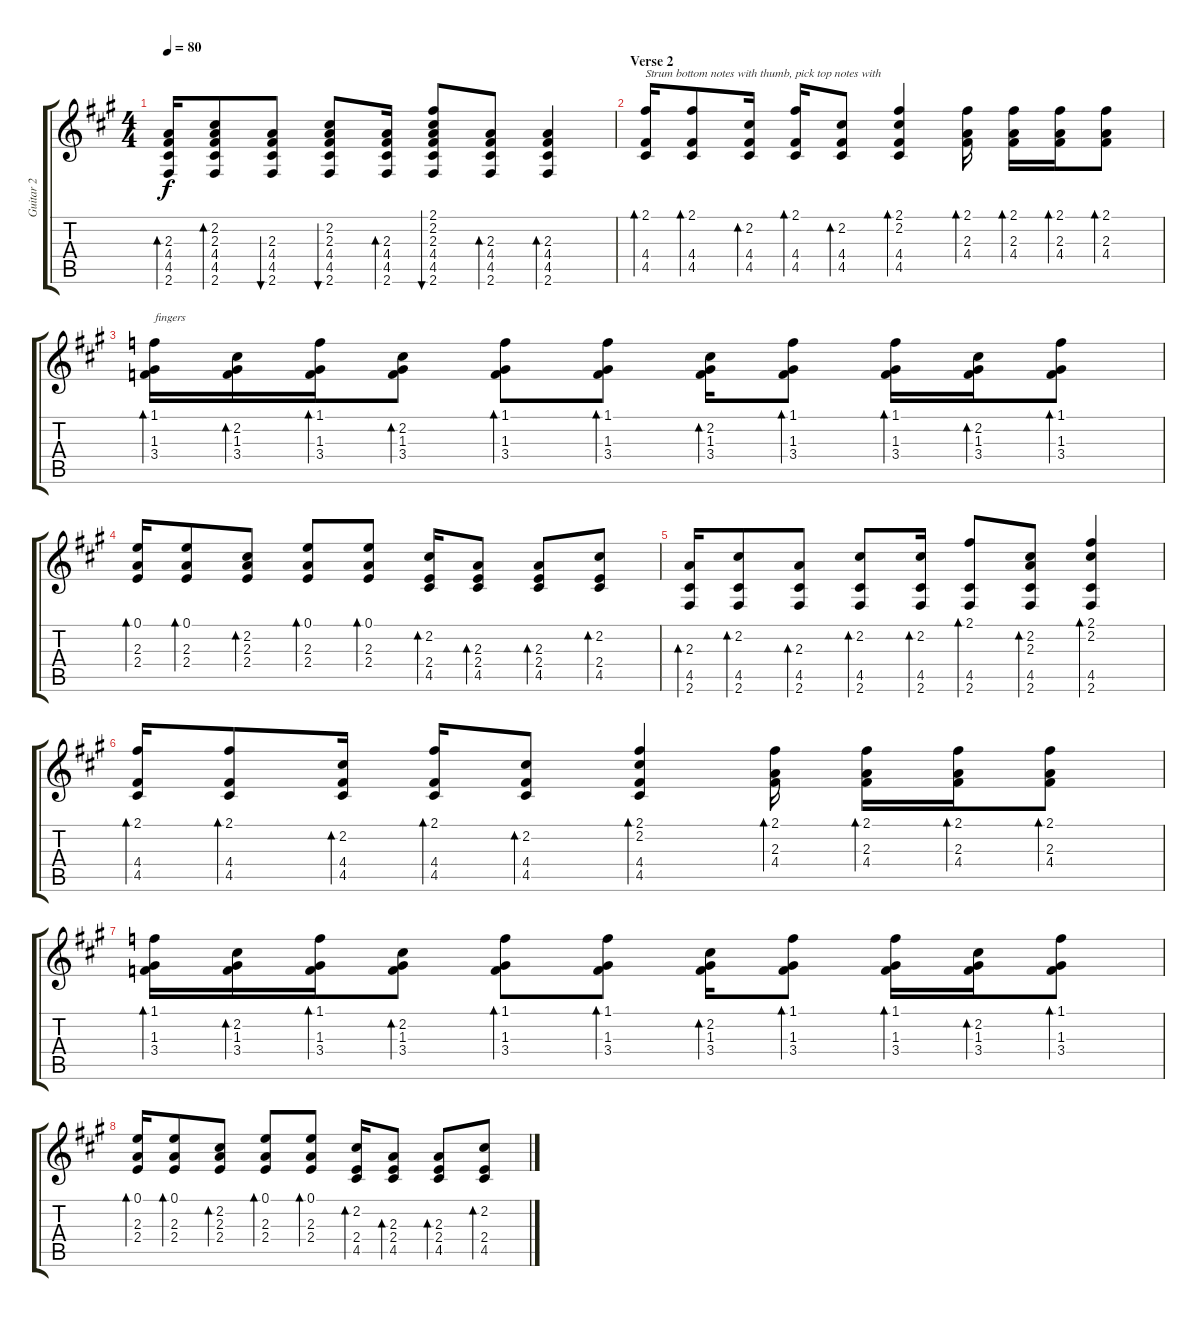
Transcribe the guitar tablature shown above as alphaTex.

\track ("Guitar 2" "Guitar 2") {instrument acousticguitarsteel}
\staff {score tabs}
\tuning (E4 B3 G3 D3 A2 E2) {hide}
\ts (4 4)
\tempo 80
\clef g2
\ks a
(2.3 4.4 4.5 2.6).16{bd 60 dy f} (2.2 2.3 4.4 4.5 2.6).8{bd 60} (2.3 4.4 4.5 2.6).8{bu 60} (2.2 2.3 4.4 4.5 2.6).8{bu 60} (2.3 4.4 4.5 2.6).16{bd 60} (2.1 2.2 2.3 4.4 4.5 2.6).8{bu 60} (2.3 4.4 4.5 2.6).8{bd 60} (2.3 4.4 4.5 2.6).4{bd 60} |
\section ("" "Verse 2")
(2.1 4.4 4.5).16{bd 60 txt "Strum bottom notes with thumb, pick top notes with" volume 16} (2.1 4.4 4.5).8{bd 60} (2.2 4.4 4.5).16{bd 60} (2.1 4.4 4.5).16{bd 60} (2.2 4.4 4.5).8{bd 60} (2.1 2.2 4.4 4.5).4{bd 60} (2.1 2.3 4.4).16{bd 60} (2.1 2.3 4.4).16{bd 60} (2.1 2.3 4.4).16{bd 60} (2.1 2.3 4.4).8{bd 60} |
(1.1 1.3 3.4).16{bd 60 txt "fingers"} (2.2 1.3 3.4).16{bd 60} (1.1 1.3 3.4).16{bd 60} (2.2 1.3 3.4).8{bd 60} (1.1 1.3 3.4).8{bd 60} (1.1 1.3 3.4).8{bd 60} (2.2 1.3 3.4).16{bd 60} (1.1 1.3 3.4).8{bd 60} (1.1 1.3 3.4).16{bd 60} (2.2 1.3 3.4).16{bd 60} (1.1 1.3 3.4).8{bd 60} |
(0.1 2.3 2.4).16{bd 60} (0.1 2.3 2.4).8{bd 60} (2.2 2.3 2.4).8{bd 60} (0.1 2.3 2.4).8{bd 60} (0.1 2.3 2.4).8{bd 60} (2.2 2.4 4.5).16{bd 60} (2.3 2.4 4.5).8{bd 60} (2.3 2.4 4.5).8{bd 60} (2.2 2.4 4.5).8{bd 60} |
(2.3 4.5 2.6).16{bd 60} (2.2 4.5 2.6).8{bd 60} (2.3 4.5 2.6).8{bd 60} (2.2 4.5 2.6).8{bd 60} (2.2 4.5 2.6).16{bd 60} (2.1 4.5 2.6).8{bd 60} (2.2 2.3 4.5 2.6).8{bd 60} (2.1 2.2 4.5 2.6).4{bd 60} |
(2.1 4.4 4.5).16{bd 60} (2.1 4.4 4.5).8{bd 60} (2.2 4.4 4.5).16{bd 60} (2.1 4.4 4.5).16{bd 60} (2.2 4.4 4.5).8{bd 60} (2.1 2.2 4.4 4.5).4{bd 60} (2.1 2.3 4.4).16{bd 60} (2.1 2.3 4.4).16{bd 60} (2.1 2.3 4.4).16{bd 60} (2.1 2.3 4.4).8{bd 60} |
(1.1 1.3 3.4).16{bd 60} (2.2 1.3 3.4).16{bd 60} (1.1 1.3 3.4).16{bd 60} (2.2 1.3 3.4).8{bd 60} (1.1 1.3 3.4).8{bd 60} (1.1 1.3 3.4).8{bd 60} (2.2 1.3 3.4).16{bd 60} (1.1 1.3 3.4).8{bd 60} (1.1 1.3 3.4).16{bd 60} (2.2 1.3 3.4).16{bd 60} (1.1 1.3 3.4).8{bd 60} |
(0.1 2.3 2.4).16{bd 60} (0.1 2.3 2.4).8{bd 60} (2.2 2.3 2.4).8{bd 60} (0.1 2.3 2.4).8{bd 60} (0.1 2.3 2.4).8{bd 60} (2.2 2.4 4.5).16{bd 60} (2.3 2.4 4.5).8{bd 60} (2.3 2.4 4.5).8{bd 60} (2.2 2.4 4.5).8{bd 60}
